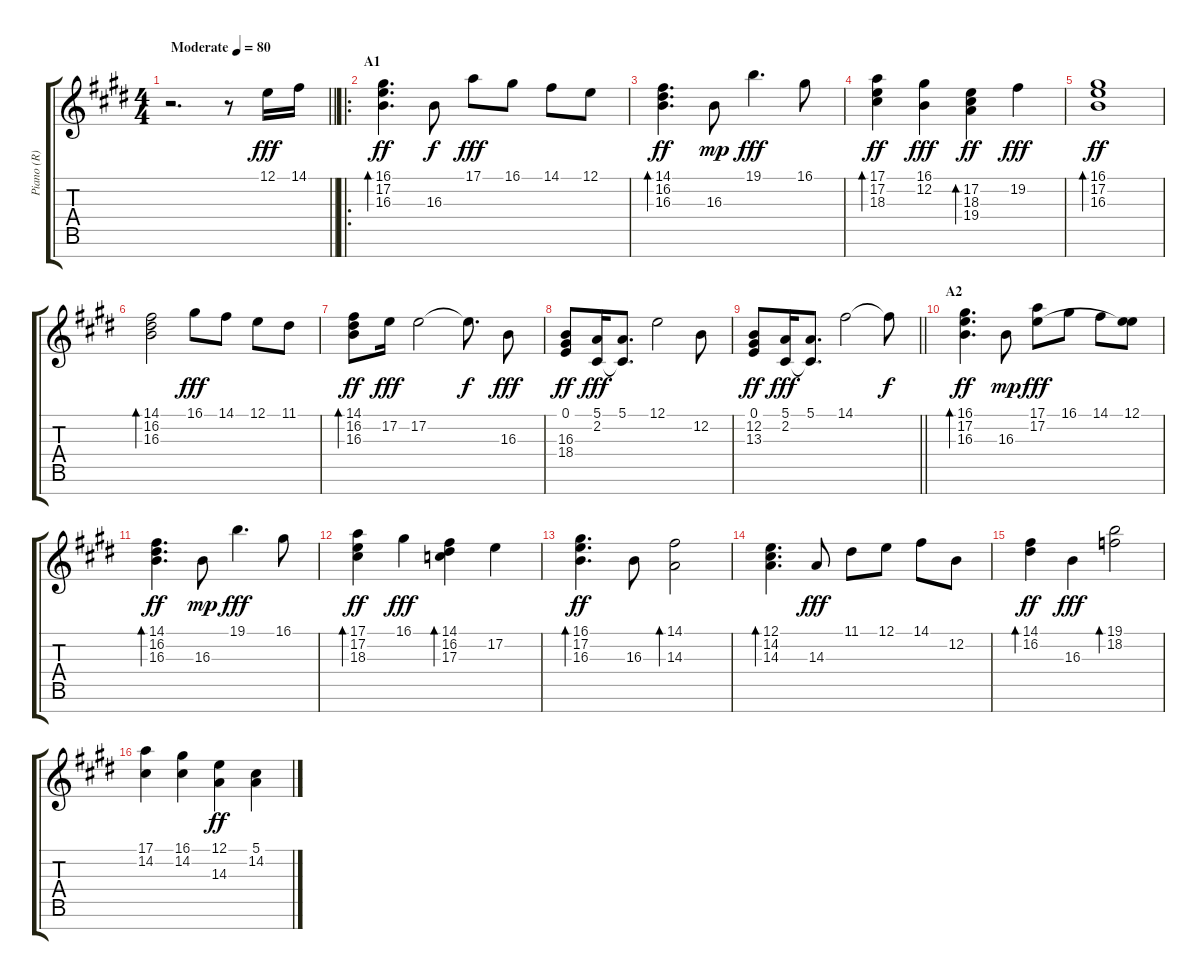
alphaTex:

\track ("Piano (R)" "Piano (R)") {instrument acousticgrandpiano}
\staff {score tabs}
\tuning (E4 B3 G3 D3 A2 E2 B1) {hide}
\ts (4 4)
\tempo (80 "Moderate")
\clef g2
\barLineRight lightlight
\ks e
r.2{d dy fff instrument acousticgrandpiano} r.8 12.1.16 14.1.16 |
\ro
\section ("" "A1")
(16.1 17.2 16.3).4{d bd 240 dy ff} 16.3.8{dy f} 17.1.8{dy fff} 16.1.8 14.1.8 12.1.8 |
(14.1 16.2 16.3).4{d bd 240 dy ff} 16.3.8{dy mp} 19.1.4{d dy fff} 16.1.8 |
(17.1 17.2 18.3).4{bd 240 dy ff} (16.1 12.2).4{dy fff} (17.2 18.3 19.4).4{bd 240 dy ff} 19.2.4{dy fff} |
(16.1 17.2 16.3).1{bd 240 dy ff} |
(14.1 16.2 16.3).2{bd 240} 16.1.8{dy fff} 14.1.8 12.1.8 11.1.8 |
(14.1 16.2 16.3).8{bd 240 dy ff} 17.2.16{dy fff} 17.2.2 17.2{t}.8{d dy f} 16.3.8{dy fff} |
(0.1 16.3 18.4).8{dy ff} (5.1 2.2).16{dy fff} (5.1 2.2{t}).8{d} 12.1.2 12.2.8 |
\barLineRight lightlight
(0.1 12.2 13.3).8{dy ff} (5.1 2.2).16{dy fff} (5.1 2.2{t}).8{d} 14.1.2 14.1{t}.8{dy f} |
\section ("" "A2")
(16.1 17.2 16.3).4{d bd 240 dy ff} 16.3.8{dy mp} (17.1 17.2).8{dy fff} 16.1.8 14.1.8 (12.1 17.2{t}).8 |
(14.1 16.2 16.3).4{d bd 240 dy ff} 16.3.8{dy mp} 19.1.4{d dy fff} 16.1.8 |
(17.1 17.2 18.3).4{bd 240 dy ff} 16.1.4{dy fff} (14.1 16.2 17.3).4{bd 240} 17.2.4 |
(16.1 17.2 16.3).4{d bd 240 dy ff} 16.3.8 (14.1 14.3).2{bd 240} |
(12.1 14.2 14.3).4{d bd 240} 14.3.8{dy fff} 11.1.8 12.1.8 14.1.8 12.2.8 |
(14.1 16.2).4{bd 240 dy ff} 16.3.4{dy fff} (19.1 18.2).2{bd 240} |
(17.1 14.2).4 (16.1 14.2).4 (12.1 14.3).4{dy ff} (5.1 14.2).4
